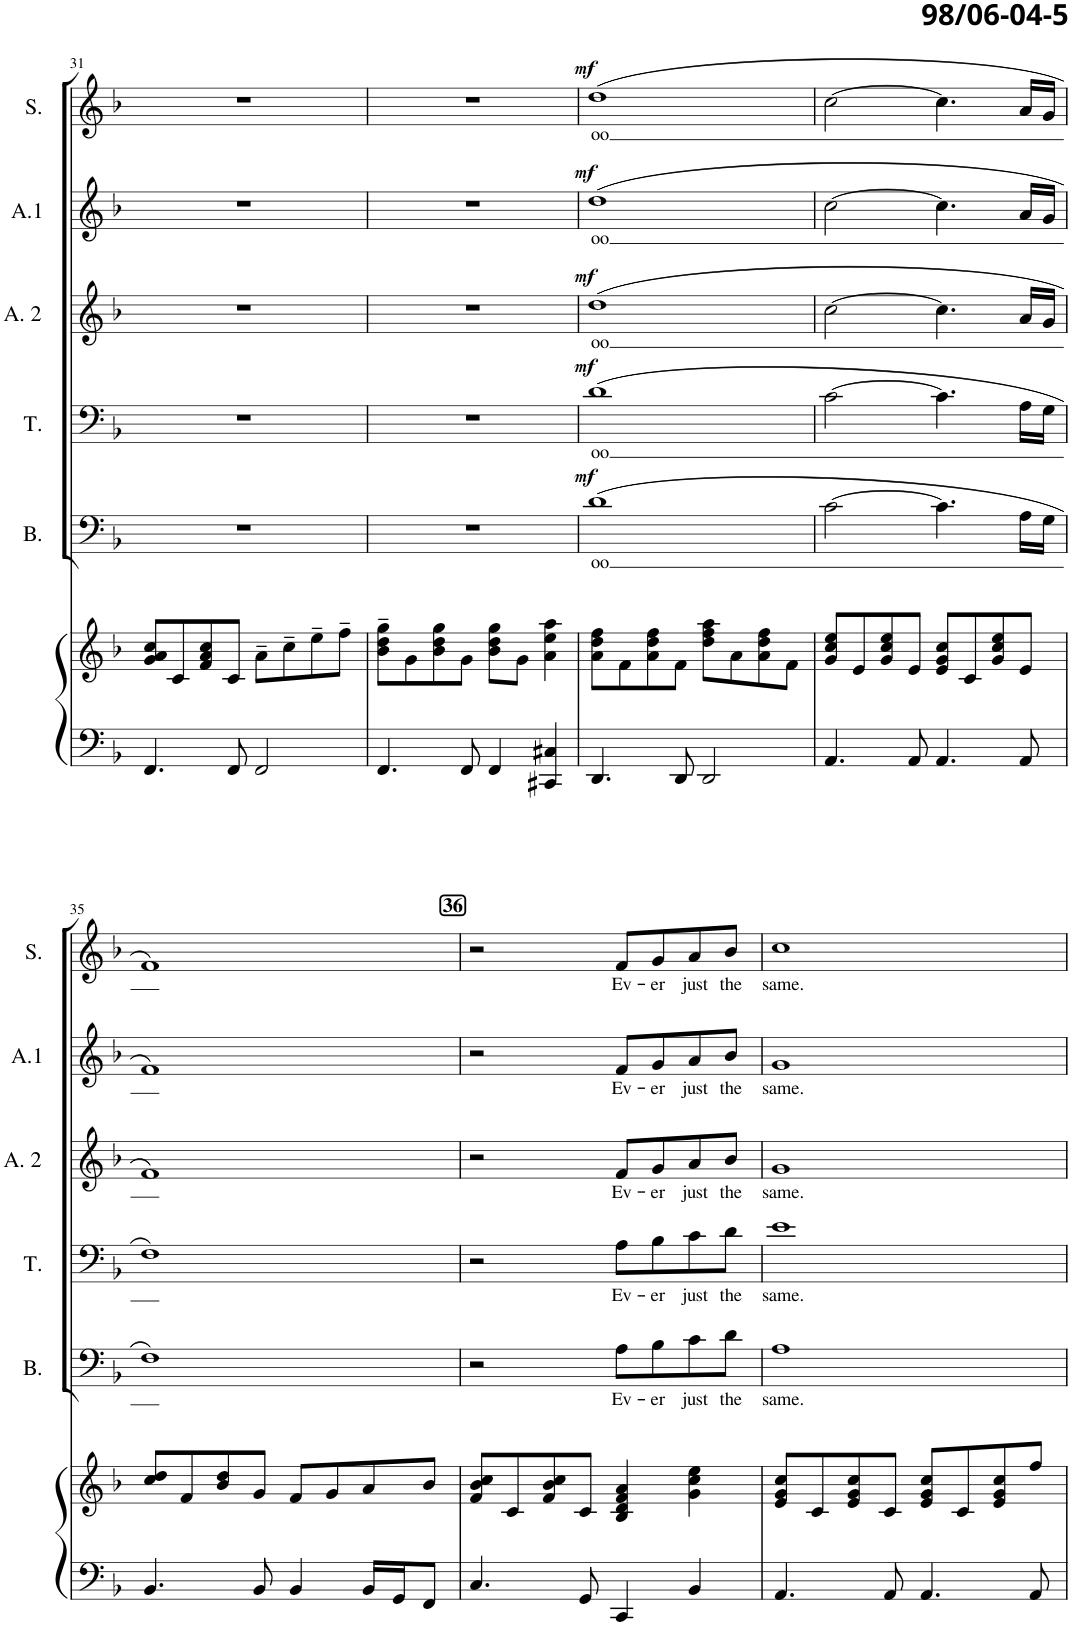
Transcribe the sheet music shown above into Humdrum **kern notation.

**kern	**kern	**kern	**text	**dynam	**kern	**text	**dynam	**kern	**text	**dynam	**kern	**text	**dynam	**kern	**text	**dynam
*part6	*part6	*part5	*part5	*part5	*part4	*part4	*part4	*part3	*part3	*part3	*part2	*part2	*part2	*part1	*part1	*part1
*staff7	*staff6	*staff5	*staff5	*staff5	*staff4	*staff4	*staff4	*staff3	*staff3	*staff3	*staff2	*staff2	*staff2	*staff1	*staff1	*staff1
*I"Piano	*	*I"Bass	*	*	*I"Tenor	*	*	*I"Alto 2	*	*	*I"Alto 1	*	*	*I"Soprano	*	*
*I'Pno	*	*I'B.	*	*	*I'T.	*	*	*I'A. 2	*	*	*I'A.1	*	*	*I'S.	*	*
!!LO:PB:g=z
*clefF4	*clefG2	*clefF4	*	*	*clefF4	*	*	*clefG2	*	*	*clefG2	*	*	*clefG2	*	*
*k[b-]	*k[b-]	*k[b-]	*	*	*k[b-]	*	*	*k[b-]	*	*	*k[b-]	*	*	*k[b-]	*	*
*M4/4	*M4/4	*M4/4	*	*	*M4/4	*	*	*M4/4	*	*	*M4/4	*	*	*M4/4	*	*
=31	=31	=31	=31	=31	=31	=31	=31	=31	=31	=31	=31	=31	=31	=31	=31	=31
4.FF/	8g/ 8a/ 8cc/L	1r	.	.	1r	.	.	1r	.	.	1r	.	.	1r	.	.
.	8c/	.	.	.	.	.	.	.	.	.	.	.	.	.	.	.
.	8f/ 8a/ 8cc/	.	.	.	.	.	.	.	.	.	.	.	.	.	.	.
8FF/	8c/J	.	.	.	.	.	.	.	.	.	.	.	.	.	.	.
2FF/	8a~\L	.	.	.	.	.	.	.	.	.	.	.	.	.	.	.
.	8cc~\	.	.	.	.	.	.	.	.	.	.	.	.	.	.	.
.	8ee~\	.	.	.	.	.	.	.	.	.	.	.	.	.	.	.
.	8ff~\J	.	.	.	.	.	.	.	.	.	.	.	.	.	.	.
=32	=32	=32	=32	=32	=32	=32	=32	=32	=32	=32	=32	=32	=32	=32	=32	=32
4.FF/	8b-\~ 8dd\~ 8gg\~L	1r	.	.	1r	.	.	1r	.	.	1r	.	.	1r	.	.
.	8g\	.	.	.	.	.	.	.	.	.	.	.	.	.	.	.
.	8b-\ 8dd\ 8gg\	.	.	.	.	.	.	.	.	.	.	.	.	.	.	.
8FF/	8g\J	.	.	.	.	.	.	.	.	.	.	.	.	.	.	.
4FF/	8b-\ 8dd\ 8gg\L	.	.	.	.	.	.	.	.	.	.	.	.	.	.	.
.	8g\J	.	.	.	.	.	.	.	.	.	.	.	.	.	.	.
4CC#X/ 4C#X/	4a\ 4ee\ 4aa\	.	.	.	.	.	.	.	.	.	.	.	.	.	.	.
=33	=33	=33	=33	=33	=33	=33	=33	=33	=33	=33	=33	=33	=33	=33	=33	=33
!	!	!	!LO:LY:b	!LO:DY:a	!	!LO:LY:b	!LO:DY:a	!	!LO:LY:b	!LO:DY:a	!	!LO:LY:b	!LO:DY:a	!	!LO:LY:b	!LO:DY:a
4.DD/	8a\ 8dd\ 8ff\L	(1d	oo	mf	(1d	oo	mf	(1dd	oo	mf	(1dd	oo	mf	(1dd	oo	mf
.	8f\	.	.	.	.	.	.	.	.	.	.	.	.	.	.	.
.	8a\ 8dd\ 8ff\	.	.	.	.	.	.	.	.	.	.	.	.	.	.	.
8DD/	8f\J	.	.	.	.	.	.	.	.	.	.	.	.	.	.	.
2DD/	8dd\ 8ff\ 8aa\L	.	.	.	.	.	.	.	.	.	.	.	.	.	.	.
.	8a\	.	.	.	.	.	.	.	.	.	.	.	.	.	.	.
.	8a\ 8dd\ 8ff\	.	.	.	.	.	.	.	.	.	.	.	.	.	.	.
.	8f\J	.	.	.	.	.	.	.	.	.	.	.	.	.	.	.
=34	=34	=34	=34	=34	=34	=34	=34	=34	=34	=34	=34	=34	=34	=34	=34	=34
4.AA/	8g/ 8cc/ 8ee/L	[2c\	.	.	[2c\	.	.	[2cc\	.	.	[2cc\	.	.	[2cc\	.	.
.	8e/	.	.	.	.	.	.	.	.	.	.	.	.	.	.	.
.	8g/ 8cc/ 8ee/	.	.	.	.	.	.	.	.	.	.	.	.	.	.	.
8AA/	8e/J	.	.	.	.	.	.	.	.	.	.	.	.	.	.	.
4.AA/	8e/ 8g/ 8cc/L	4.c\]	.	.	4.c\]	.	.	4.cc\]	.	.	4.cc\]	.	.	4.cc\]	.	.
.	8c/	.	.	.	.	.	.	.	.	.	.	.	.	.	.	.
.	8g/ 8cc/ 8ee/	.	.	.	.	.	.	.	.	.	.	.	.	.	.	.
8AA/	8e/J	16A\LL	.	.	16A\LL	.	.	16a/LL	.	.	16a/LL	.	.	16a/LL	.	.
.	.	16G\JJ	.	.	16G\JJ	.	.	16g/JJ	.	.	16g/JJ	.	.	16g/JJ	.	.
!!LO:LB:g=z
=35	=35	=35	=35	=35	=35	=35	=35	=35	=35	=35	=35	=35	=35	=35	=35	=35
4.BB-/	8cc/ 8dd/L	1F)	.	.	1F)	.	.	1f)	.	.	1f)	.	.	1f)	.	.
.	8f/	.	.	.	.	.	.	.	.	.	.	.	.	.	.	.
.	8b-/ 8dd/	.	.	.	.	.	.	.	.	.	.	.	.	.	.	.
8BB-/	8g/J	.	.	.	.	.	.	.	.	.	.	.	.	.	.	.
4BB-/	8f/L	.	.	.	.	.	.	.	.	.	.	.	.	.	.	.
.	8g/	.	.	.	.	.	.	.	.	.	.	.	.	.	.	.
16BB-/LL	8a/	.	.	.	.	.	.	.	.	.	.	.	.	.	.	.
16GG/J	.	.	.	.	.	.	.	.	.	.	.	.	.	.	.	.
8FF/J	8b-/J	.	.	.	.	.	.	.	.	.	.	.	.	.	.	.
!!LO:REH:place=s1:a:B:cj:fs=11:t=36
=36	=36	=36	=36	=36	=36	=36	=36	=36	=36	=36	=36	=36	=36	=36	=36	=36
4.C/	8f/ 8b-/ 8cc/L	2r	.	.	2r	.	.	2r	.	.	2r	.	.	2r	.	.
.	8c/	.	.	.	.	.	.	.	.	.	.	.	.	.	.	.
.	8f/ 8b-/ 8cc/	.	.	.	.	.	.	.	.	.	.	.	.	.	.	.
8GG/	8c/J	.	.	.	.	.	.	.	.	.	.	.	.	.	.	.
!	!	!	!LO:LY:b	!	!	!LO:LY:b	!	!	!LO:LY:b	!	!	!LO:LY:b	!	!	!LO:LY:b	!
4CC/	4B-/ 4d/ 4f/ 4a/	8A\L	Ev-	.	8A\L	Ev-	.	8f/L	Ev-	.	8f/L	Ev-	.	8f/L	Ev-	.
!	!	!	!LO:LY:b	!	!	!LO:LY:b	!	!	!LO:LY:b	!	!	!LO:LY:b	!	!	!LO:LY:b	!
.	.	8B-\	-er	.	8B-\	-er	.	8g/	-er	.	8g/	-er	.	8g/	-er	.
!	!	!	!LO:LY:b	!	!	!LO:LY:b	!	!	!LO:LY:b	!	!	!LO:LY:b	!	!	!LO:LY:b	!
4BB-/	4g\ 4cc\ 4ee\	8c\	just	.	8c\	just	.	8a/	just	.	8a/	just	.	8a/	just	.
!	!	!	!LO:LY:b	!	!	!LO:LY:b	!	!	!LO:LY:b	!	!	!LO:LY:b	!	!	!LO:LY:b	!
.	.	8d\J	the	.	8d\J	the	.	8b-/J	the	.	8b-/J	the	.	8b-/J	the	.
=37	=37	=37	=37	=37	=37	=37	=37	=37	=37	=37	=37	=37	=37	=37	=37	=37
!	!	!	!LO:LY:b	!	!	!LO:LY:b	!	!	!LO:LY:b	!	!	!LO:LY:b	!	!	!LO:LY:b	!
4.AA/	8e/ 8g/ 8cc/L	1A	same.	.	1e	same.	.	1g	same.	.	1g	same.	.	1cc	same.	.
.	8c/	.	.	.	.	.	.	.	.	.	.	.	.	.	.	.
.	8e/ 8g/ 8cc/	.	.	.	.	.	.	.	.	.	.	.	.	.	.	.
8AA/	8c/J	.	.	.	.	.	.	.	.	.	.	.	.	.	.	.
4.AA/	8e/ 8g/ 8cc/L	.	.	.	.	.	.	.	.	.	.	.	.	.	.	.
.	8c/	.	.	.	.	.	.	.	.	.	.	.	.	.	.	.
.	8e/ 8g/ 8cc/	.	.	.	.	.	.	.	.	.	.	.	.	.	.	.
8AA/	8ff/J	.	.	.	.	.	.	.	.	.	.	.	.	.	.	.
=	=	=	=	=	=	=	=	=	=	=	=	=	=	=	=	=
*-	*-	*-	*-	*-	*-	*-	*-	*-	*-	*-	*-	*-	*-	*-	*-	*-
